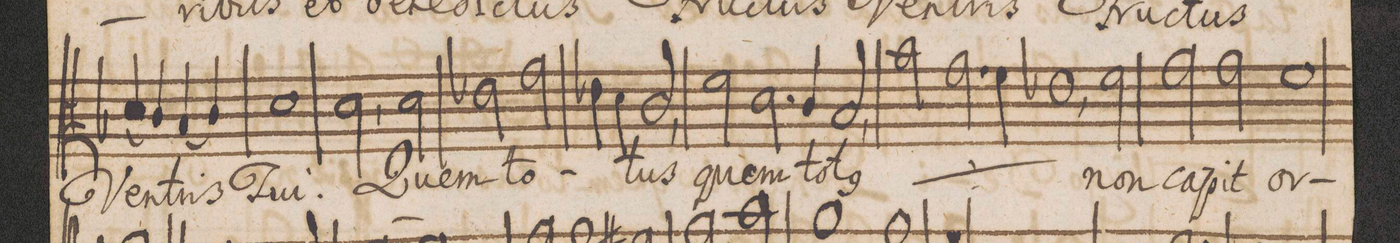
**kern	**text
*I"Alto.	*
*clefC3	*
*k[b-]	*
*met(C|)	*
*M2/1	*
=69-	=69-
(4d/	Ven-
4c/)	.
(4B-/	-tris
4c/)	.
1d\	Tu-
=70-	=70-
2d,\	-i.
2d\	Quem
2e-X\	to-
2g\	.
=71-	=71-
4e-X\	.
4d\	.
2c,/	-tus
2f\	quem
2.d\	.
=72-	=72-
4c/	to-
2B-,/	-t(us)
*	*ij
2b-\	quem
2.g\	.
=73-	=73-
4f\	to-
1e-X,	-t(us)
*	*Xij
2f\	non
=74-	=74-
2g\	ca-
2g\	-pit
1f\	or-
*-	*-
